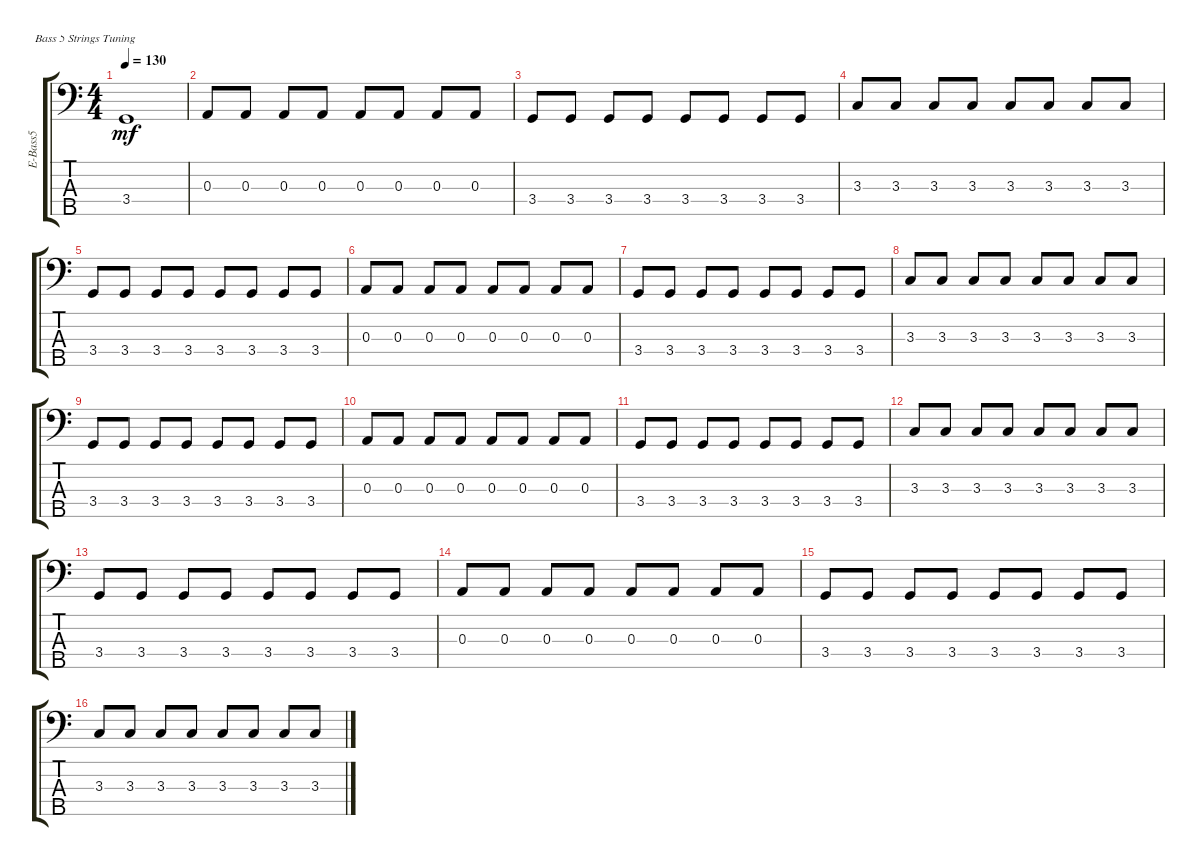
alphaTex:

\defaultSystemsLayout 4
\track ("Electric Bass" "E-Bass5") {instrument electricbassfinger}
\staff {score tabs}
\tuning (G2 D2 A1 E1 B0)
\ts (4 4)
\tempo 130
\clef f4
\ks c
3.4.1{dy mf} |
0.3.8 0.3.8 0.3.8 0.3.8 0.3.8 0.3.8 0.3.8 0.3.8 |
3.4.8 3.4.8 3.4.8 3.4.8 3.4.8 3.4.8 3.4.8 3.4.8 |
3.3.8 3.3.8 3.3.8 3.3.8 3.3.8 3.3.8 3.3.8 3.3.8 |
3.4.8 3.4.8 3.4.8 3.4.8 3.4.8 3.4.8 3.4.8 3.4.8 |
0.3.8 0.3.8 0.3.8 0.3.8 0.3.8 0.3.8 0.3.8 0.3.8 |
3.4.8 3.4.8 3.4.8 3.4.8 3.4.8 3.4.8 3.4.8 3.4.8 |
3.3.8 3.3.8 3.3.8 3.3.8 3.3.8 3.3.8 3.3.8 3.3.8 |
3.4.8 3.4.8 3.4.8 3.4.8 3.4.8 3.4.8 3.4.8 3.4.8 |
0.3.8 0.3.8 0.3.8 0.3.8 0.3.8 0.3.8 0.3.8 0.3.8 |
3.4.8 3.4.8 3.4.8 3.4.8 3.4.8 3.4.8 3.4.8 3.4.8 |
3.3.8 3.3.8 3.3.8 3.3.8 3.3.8 3.3.8 3.3.8 3.3.8 |
3.4.8 3.4.8 3.4.8 3.4.8 3.4.8 3.4.8 3.4.8 3.4.8 |
0.3.8 0.3.8 0.3.8 0.3.8 0.3.8 0.3.8 0.3.8 0.3.8 |
3.4.8 3.4.8 3.4.8 3.4.8 3.4.8 3.4.8 3.4.8 3.4.8 |
3.3.8 3.3.8 3.3.8 3.3.8 3.3.8 3.3.8 3.3.8 3.3.8
